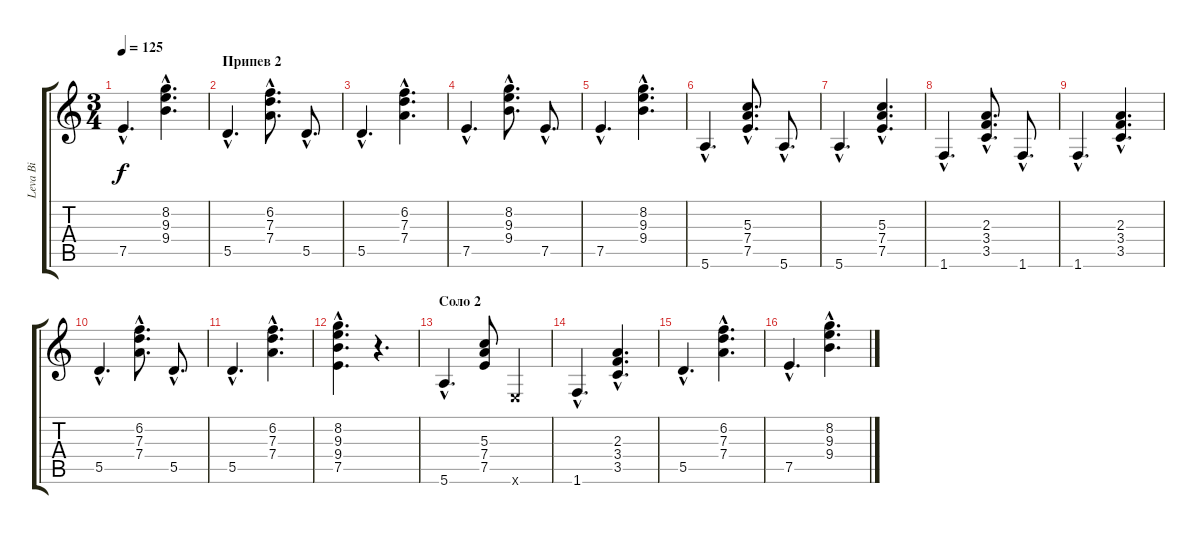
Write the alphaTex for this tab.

\track ("Leva Bi" "Leva Bi") {instrument acousticguitarsteel}
\staff {score tabs}
\tuning (E4 B3 G3 D3 A2 E2) {hide}
\ts (3 4)
\tempo 125
\clef g2
\ks c
7.5{hac}.4{d dy f} (8.2{hac} 9.3{hac} 9.4{hac}).4{d} |
\section ("" "Припев 2")
5.5{hac}.4{d} (6.2{hac} 7.3{hac} 7.4{hac}).8{d} 5.5{hac}.8{d} |
5.5{hac}.4{d} (6.2{hac} 7.3{hac} 7.4{hac}).4{d} |
7.5{hac}.4{d} (8.2{hac} 9.3{hac} 9.4{hac}).8{d} 7.5{hac}.8{d} |
7.5{hac}.4{d} (8.2{hac} 9.3{hac} 9.4{hac}).4{d} |
5.6{hac}.4{d} (5.3{hac} 7.4{hac} 7.5{hac}).8{d} 5.6{hac}.8{d} |
5.6{hac}.4{d} (5.3{hac} 7.4{hac} 7.5{hac}).4{d} |
1.6{hac}.4{d} (2.3{hac} 3.4{hac} 3.5{hac}).8{d} 1.6{hac}.8{d} |
1.6{hac}.4{d} (2.3{hac} 3.4{hac} 3.5{hac}).4{d} |
5.5{hac}.4{d} (6.2{hac} 7.3{hac} 7.4{hac}).8{d} 5.5{hac}.8{d} |
5.5{hac}.4{d} (6.2{hac} 7.3{hac} 7.4{hac}).4{d} |
(8.2{hac} 9.3{hac} 9.4{hac} 7.5{hac}).4{d} r.4{d} |
\section ("" "Соло 2")
5.6{hac}.4{d} (5.3 7.4 7.5).8 0.6{x}.4 |
1.6{hac}.4{d} (2.3{hac} 3.4{hac} 3.5{hac}).4{d} |
5.5{hac}.4{d} (6.2{hac} 7.3{hac} 7.4{hac}).4{d} |
7.5{hac}.4{d} (8.2{hac} 9.3{hac} 9.4{hac}).4{d}
